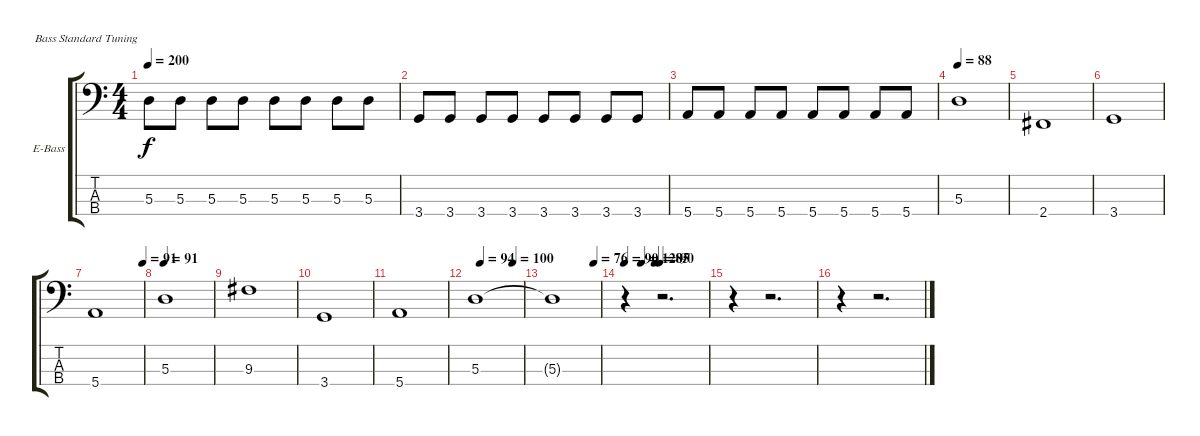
\bracketExtendMode groupsimilarinstruments
\firstSystemTrackNameOrientation horizontal
\otherSystemsTrackNameOrientation horizontal
\track ("Track 8" "E-Bass") {instrument electricbassfinger}
\staff {score tabs}
\tuning (G2 D2 A1 E1)
\ts (4 4)
\tempo 200
\clef f4
\ks c
5.3.8{dy f} 5.3.8 5.3.8 5.3.8 5.3.8 5.3.8 5.3.8 5.3.8 |
3.4.8 3.4.8 3.4.8 3.4.8 3.4.8 3.4.8 3.4.8 3.4.8 |
5.4.8 5.4.8 5.4.8 5.4.8 5.4.8 5.4.8 5.4.8 5.4.8 |
\tempo 88
5.3.1 |
2.4.1 |
3.4.1 |
\tempo (91 1)
5.4.1 |
\tempo 91
5.3.1 |
9.3.1 |
3.4.1 |
5.4.1 |
\tempo (94 0.125)
\tempo (100 0.791667)
5.3.1 |
\tempo (76 0.875)
5.3{t}.1 |
\tempo 90
\tempo (120 0.205479)
\tempo (85 0.369863)
\tempo (90 0.424658)
r.4 r.2{d} |
r.4 r.2{d} |
r.4 r.2{d}
